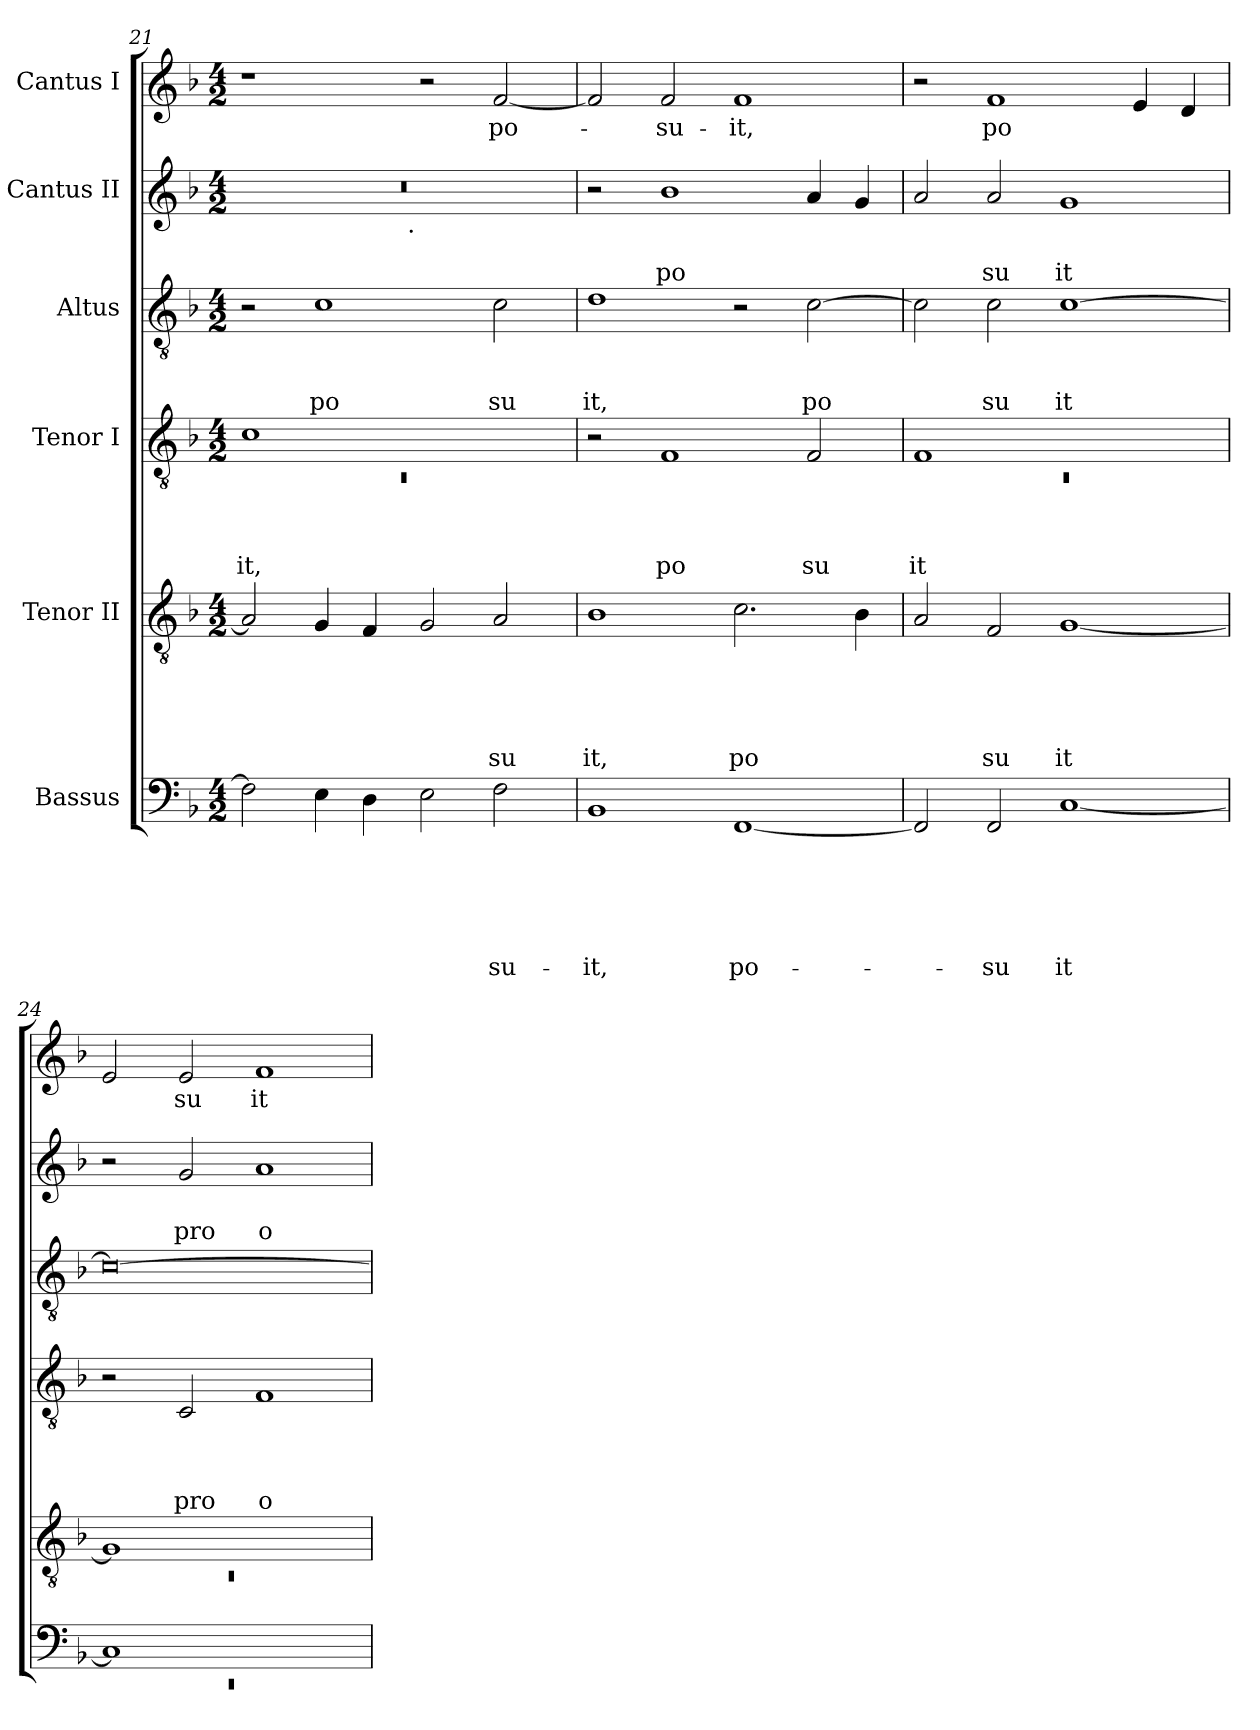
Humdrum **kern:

**kern	**text	**text	**text	**text	**text	**text	**kern	**text	**text	**text	**text	**text	**kern	**text	**text	**text	**text	**kern	**text	**text	**text	**kern	**text	**text	**kern	**text
*part6	*part6	*part6	*part6	*part6	*part6	*part6	*part5	*part5	*part5	*part5	*part5	*part5	*part4	*part4	*part4	*part4	*part4	*part3	*part3	*part3	*part3	*part2	*part2	*part2	*part1	*part1
*staff6	*staff6	*staff6	*staff6	*staff6	*staff6	*staff6	*staff5	*staff5	*staff5	*staff5	*staff5	*staff5	*staff4	*staff4	*staff4	*staff4	*staff4	*staff3	*staff3	*staff3	*staff3	*staff2	*staff2	*staff2	*staff1	*staff1
*I"Bassus	*	*	*	*	*	*	*I"Tenor II	*	*	*	*	*	*I"Tenor I	*	*	*	*	*I"Altus	*	*	*	*I"Cantus II	*	*	*I"Cantus I	*
*clefF4	*	*	*	*	*	*	*clefGv2	*	*	*	*	*	*clefGv2	*	*	*	*	*clefGv2	*	*	*	*clefG2	*	*	*clefG2	*
*k[b-]	*	*	*	*	*	*	*k[b-]	*	*	*	*	*	*k[b-]	*	*	*	*	*k[b-]	*	*	*	*k[b-]	*	*	*k[b-]	*
*F:	*	*	*	*	*	*	*F:	*	*	*	*	*	*F:	*	*	*	*	*F:	*	*	*	*F:	*	*	*F:	*
*M4/2	*	*	*	*	*	*	*M4/2	*	*	*	*	*	*M4/2	*	*	*	*	*M4/2	*	*	*	*M4/2	*	*	*M4/2	*
=21	=21	=21	=21	=21	=21	=21	=21	=21	=21	=21	=21	=21	=21	=21	=21	=21	=21	=21	=21	=21	=21	=21	=21	=21	=21	=21
*	*	*	*	*	*	*	*	*	*	*	*	*	*^	*	*	*	*	*	*	*	*	*	*	*	*	*
!	!	!	!	!	!	!	!	!	!	!	!	!	!	!LO:N:vis=1	!	!	!	!LO:LY:b	!	!	!	!	!	!	!	!	!
*	*	*	*	*	*	*	*	*	*	*	*	*	*	*	*	*	*	*	*	*	*	*	*^	*	*	*	*
2F\]	.	.	.	.	.	.	2A/]	.	.	.	.	.	1c	0rC	.	.	.	it,	2r	.	.	.	0r	2ryy	.	.	1r	.
!	!	!	!	!	!	!	!	!	!	!	!	!	!	!	!	!	!	!	!	!	!	!LO:LY:b	!	!	!	!	!	!
4E\	.	.	.	.	.	.	4G/	.	.	.	.	.	.	.	.	.	.	.	1c	.	.	po	.	4...ryy	.	.	.	.
4D\	.	.	.	.	.	.	4F/	.	.	.	.	.	.	.	.	.	.	.	.	.	.	.	.	.	.	.	.	.
!	!	!	!	!	!	!	!	!	!	!	!	!	!	!	!	!	!	!	!	!	!	!	!	!LO:TX:b:t=.	!	!	!	!
.	.	.	.	.	.	.	.	.	.	.	.	.	.	.	.	.	.	.	.	.	.	.	.	1ryy	.	.	.	.
2E\	.	.	.	.	.	.	2G/	.	.	.	.	.	1ryy	.	.	.	.	.	.	.	.	.	.	.	.	.	2r	.
!	!	!	!	!	!	!LO:LY:b	!	!	!	!	!	!LO:LY:b	!	!	!	!	!	!	!	!	!	!LO:LY:b	!	!	!	!	!	!LO:LY:b
2F\	.	.	.	.	.	-su-	2A/	.	.	.	.	su	.	.	.	.	.	.	2c\	.	.	su	.	.	.	.	[<2f/	po-
.	.	.	.	.	.	.	.	.	.	.	.	.	.	.	.	.	.	.	.	.	.	.	.	32ryy	.	.	.	.
=22	=22	=22	=22	=22	=22	=22	=22	=22	=22	=22	=22	=22	=22	=22	=22	=22	=22	=22	=22	=22	=22	=22	=22	=22	=22	=22	=22	=22
!	!	!	!	!	!	!LO:LY:b	!	!	!	!	!	!LO:LY:b	!	!	!	!	!	!	!	!	!	!LO:LY:b	!	!	!	!	!	!
*	*	*	*	*	*	*	*	*	*	*	*	*	*v	*v	*	*	*	*	*	*	*	*	*v	*v	*	*	*	*
1BB-	.	.	.	.	.	-it,	1B-	.	.	.	.	it,	2r	.	.	.	.	1d	.	.	it,	2r	.	.	2f/]	.
!	!	!	!	!	!	!	!	!	!	!	!	!	!	!	!	!	!LO:LY:b	!	!	!	!	!	!	!LO:LY:b	!	!LO:LY:b
.	.	.	.	.	.	.	.	.	.	.	.	.	1F	.	.	.	po	.	.	.	.	1b-	.	po	2f/	-su-
!	!	!	!	!	!	!LO:LY:b	!	!	!	!	!	!LO:LY:b	!	!	!	!	!	!	!	!	!	!	!	!	!	!LO:LY:b
[>1FF	.	.	.	.	.	po-	2.c\	.	.	.	.	po	.	.	.	.	.	2r	.	.	.	.	.	.	1f	-it,
!	!	!	!	!	!	!	!	!	!	!	!	!	!	!	!	!	!LO:LY:b	!	!	!	!LO:LY:b	!	!	!	!	!
.	.	.	.	.	.	.	.	.	.	.	.	.	2F/	.	.	.	su	[>2c\	.	.	po	4a/	.	.	.	.
.	.	.	.	.	.	.	4B-\	.	.	.	.	.	.	.	.	.	.	.	.	.	.	4g/	.	.	.	.
!!LO:PB:g=z
=23	=23	=23	=23	=23	=23	=23	=23	=23	=23	=23	=23	=23	=23	=23	=23	=23	=23	=23	=23	=23	=23	=23	=23	=23	=23	=23
*	*	*	*	*	*	*	*	*	*	*	*	*	*^	*	*	*	*	*	*	*	*	*	*	*	*	*
!	!	!	!	!	!	!	!	!	!	!	!	!	!	!LO:N:vis=1	!	!	!	!LO:LY:b	!	!	!	!	!	!	!	!	!
2FF/]	.	.	.	.	.	.	2A/	.	.	.	.	.	1F	0rC	.	.	.	it	2c\]	.	.	.	2a/	.	.	2r	.
!	!	!	!	!	!	!LO:LY:b	!	!	!	!	!	!LO:LY:b	!	!	!	!	!	!	!	!	!	!LO:LY:b	!	!	!LO:LY:b	!	!LO:LY:b
2FF/	.	.	.	.	.	-su	2F/	.	.	.	.	su	.	.	.	.	.	.	2c\	.	.	su	2a/	.	su	1f	po
!	!	!	!	!	!	!LO:LY:b	!	!	!	!	!	!LO:LY:b	!	!	!	!	!	!	!	!	!	!LO:LY:b	!	!	!LO:LY:b	!	!
[<1C	.	.	.	.	.	it	[<1G	.	.	.	.	it	1ryy	.	.	.	.	.	[>1c	.	.	it	1g	.	it	.	.
.	.	.	.	.	.	.	.	.	.	.	.	.	.	.	.	.	.	.	.	.	.	.	.	.	.	4e/	.
.	.	.	.	.	.	.	.	.	.	.	.	.	.	.	.	.	.	.	.	.	.	.	.	.	.	4d/	.
*	*	*	*	*	*	*	*	*	*	*	*	*	*v	*v	*	*	*	*	*	*	*	*	*	*	*	*	*
=24	=24	=24	=24	=24	=24	=24	=24	=24	=24	=24	=24	=24	=24	=24	=24	=24	=24	=24	=24	=24	=24	=24	=24	=24	=24	=24
*^	*	*	*	*	*	*	*^	*	*	*	*	*	*	*	*	*	*	*	*	*	*	*	*	*	*	*
!	!LO:N:vis=1	!	!	!	!	!	!	!	!LO:N:vis=1	!	!	!	!	!	!	!	!	!	!	!	!	!	!	!	!	!	!	!
1C]	0rEE	.	.	.	.	.	.	1G]	0rC	.	.	.	.	.	2r	.	.	.	.	0c_	.	.	.	2r	.	.	2e/	.
!	!	!	!	!	!	!	!	!	!	!	!	!	!	!	!	!	!	!	!LO:LY:b	!	!	!	!	!	!	!LO:LY:b	!	!LO:LY:b
.	.	.	.	.	.	.	.	.	.	.	.	.	.	.	2C/	.	.	.	pro	.	.	.	.	2g/	.	pro	2e/	su
!	!	!	!	!	!	!	!	!	!	!	!	!	!	!	!	!	!	!	!LO:LY:b	!	!	!	!	!	!	!LO:LY:b	!	!LO:LY:b
1ryy	.	.	.	.	.	.	.	1ryy	.	.	.	.	.	.	1F	.	.	.	o	.	.	.	.	1a	.	o	1f	it
*v	*v	*	*	*	*	*	*	*	*	*	*	*	*	*	*	*	*	*	*	*	*	*	*	*	*	*	*	*
*	*	*	*	*	*	*	*v	*v	*	*	*	*	*	*	*	*	*	*	*	*	*	*	*	*	*	*	*
=	=	=	=	=	=	=	=	=	=	=	=	=	=	=	=	=	=	=	=	=	=	=	=	=	=	=
*-	*-	*-	*-	*-	*-	*-	*-	*-	*-	*-	*-	*-	*-	*-	*-	*-	*-	*-	*-	*-	*-	*-	*-	*-	*-	*-
